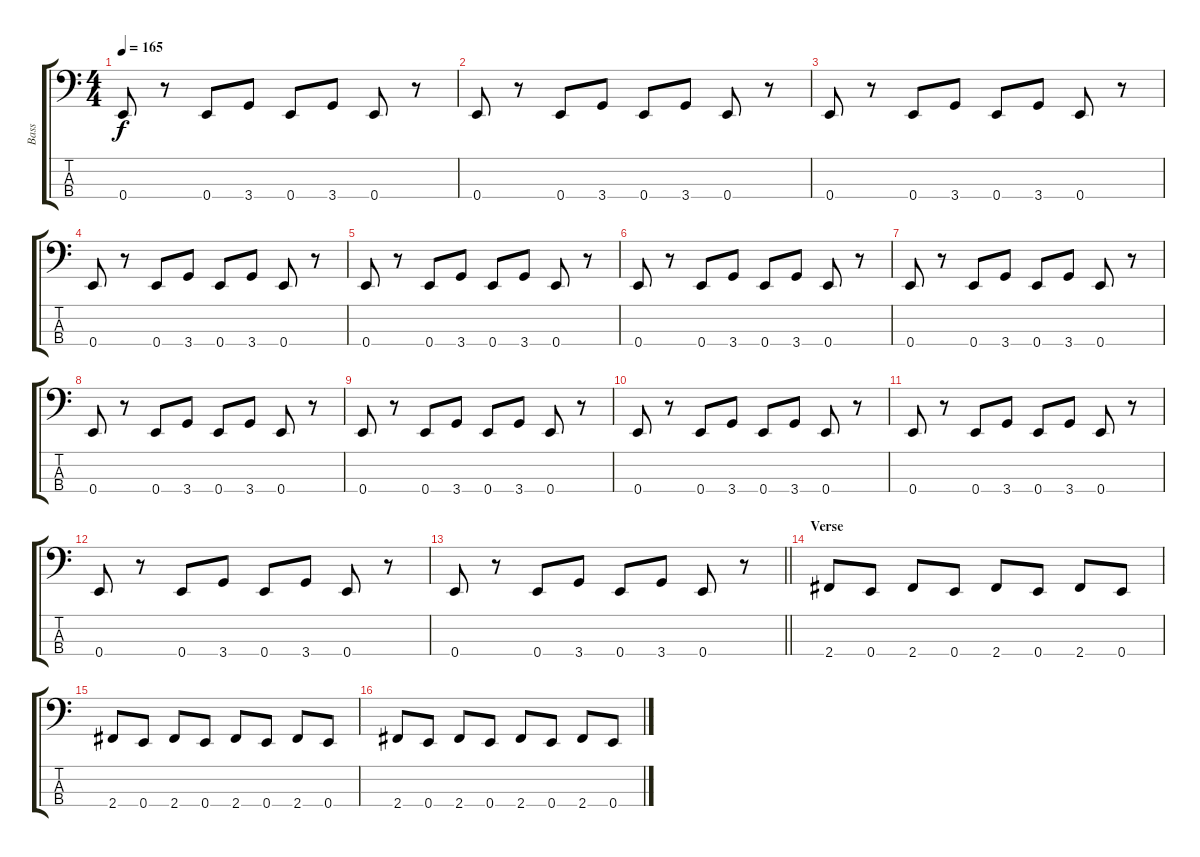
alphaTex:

\track ("Bass" "Bass") {instrument electricbasspick}
\staff {score tabs}
\tuning (G2 D2 A1 E1) {hide}
\ts (4 4)
\tempo 165
\clef f4
\ks c
0.4.8{dy f} r.8 0.4.8 3.4.8 0.4.8 3.4.8 0.4.8 r.8 |
0.4.8 r.8 0.4.8 3.4.8 0.4.8 3.4.8 0.4.8 r.8 |
0.4.8 r.8 0.4.8 3.4.8 0.4.8 3.4.8 0.4.8 r.8 |
0.4.8 r.8 0.4.8 3.4.8 0.4.8 3.4.8 0.4.8 r.8 |
0.4.8 r.8 0.4.8 3.4.8 0.4.8 3.4.8 0.4.8 r.8 |
0.4.8 r.8 0.4.8 3.4.8 0.4.8 3.4.8 0.4.8 r.8 |
0.4.8 r.8 0.4.8 3.4.8 0.4.8 3.4.8 0.4.8 r.8 |
0.4.8 r.8 0.4.8 3.4.8 0.4.8 3.4.8 0.4.8 r.8 |
0.4.8 r.8 0.4.8 3.4.8 0.4.8 3.4.8 0.4.8 r.8 |
0.4.8 r.8 0.4.8 3.4.8 0.4.8 3.4.8 0.4.8 r.8 |
0.4.8 r.8 0.4.8 3.4.8 0.4.8 3.4.8 0.4.8 r.8 |
0.4.8 r.8 0.4.8 3.4.8 0.4.8 3.4.8 0.4.8 r.8 |
\barLineRight lightlight
0.4.8 r.8 0.4.8 3.4.8 0.4.8 3.4.8 0.4.8 r.8 |
\section ("" "Verse")
2.4.8 0.4.8 2.4.8 0.4.8 2.4.8 0.4.8 2.4.8 0.4.8 |
2.4.8 0.4.8 2.4.8 0.4.8 2.4.8 0.4.8 2.4.8 0.4.8 |
2.4.8 0.4.8 2.4.8 0.4.8 2.4.8 0.4.8 2.4.8 0.4.8
